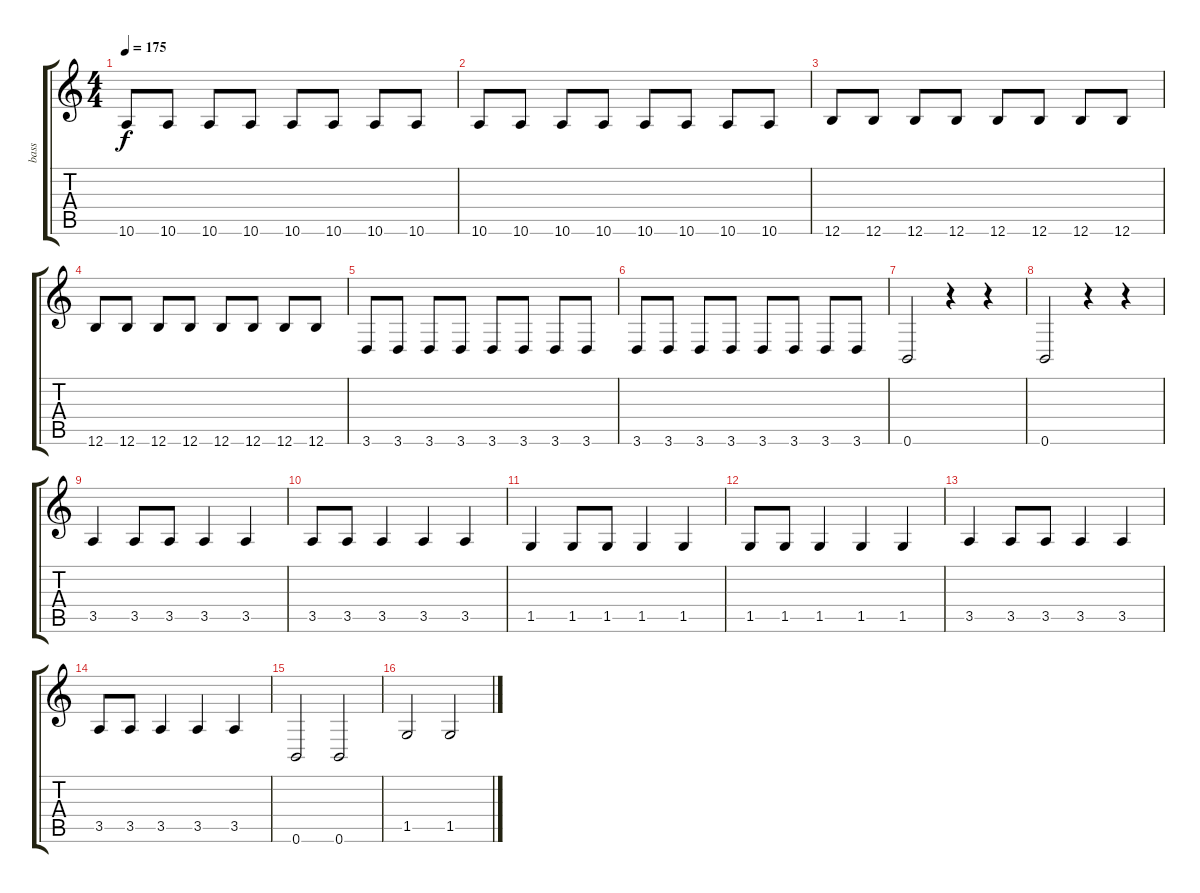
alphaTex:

\track ("bass" "bass") {instrument electricbassfinger}
\staff {score tabs}
\tuning (Db4 Ab3 E3 B2 Gb2 B1) {hide}
\ts (4 4)
\tempo 175
\clef g2
\ks c
10.6.8{dy f} 10.6.8 10.6.8 10.6.8 10.6.8 10.6.8 10.6.8 10.6.8 |
10.6.8 10.6.8 10.6.8 10.6.8 10.6.8 10.6.8 10.6.8 10.6.8 |
12.6.8 12.6.8 12.6.8 12.6.8 12.6.8 12.6.8 12.6.8 12.6.8 |
12.6.8 12.6.8 12.6.8 12.6.8 12.6.8 12.6.8 12.6.8 12.6.8 |
3.6.8 3.6.8 3.6.8 3.6.8 3.6.8 3.6.8 3.6.8 3.6.8 |
3.6.8 3.6.8 3.6.8 3.6.8 3.6.8 3.6.8 3.6.8 3.6.8 |
0.6.2 r.4 r.4 |
0.6.2 r.4 r.4 |
3.5.4 3.5.8 3.5.8 3.5.4 3.5.4 |
3.5.8 3.5.8 3.5.4 3.5.4 3.5.4 |
1.5.4 1.5.8 1.5.8 1.5.4 1.5.4 |
1.5.8 1.5.8 1.5.4 1.5.4 1.5.4 |
3.5.4 3.5.8 3.5.8 3.5.4 3.5.4 |
3.5.8 3.5.8 3.5.4 3.5.4 3.5.4 |
0.6.2 0.6.2 |
1.5.2 1.5.2
